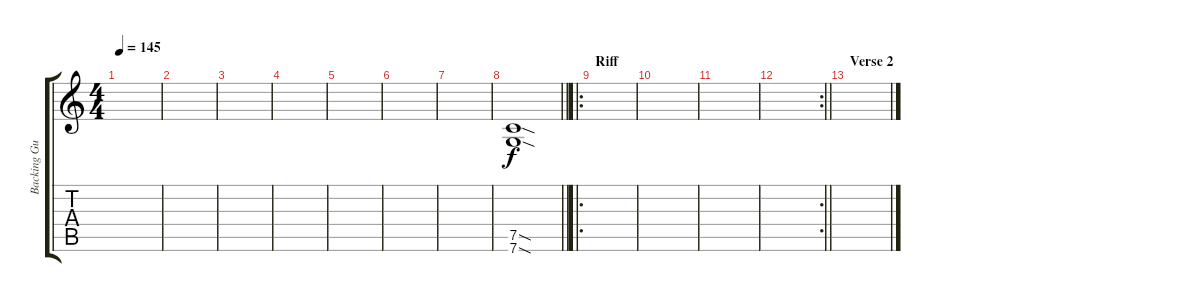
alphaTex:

\track ("Backing Guitar" "Backing Gu") {instrument distortionguitar}
\staff {score tabs}
\tuning (C4 G3 Eb3 Bb2 F2 C2) {hide}
\ts (4 4)
\tempo 145
\clef g2
\ks c
|
|
|
|
|
|
|
\barLineRight lightlight
(7.5{sod} 7.6{sod}).1 |
\ro
\section ("" "Riff")
|
|
|
\rc 2
\barLineRight lightlight
|
\section ("" "Verse 2")
